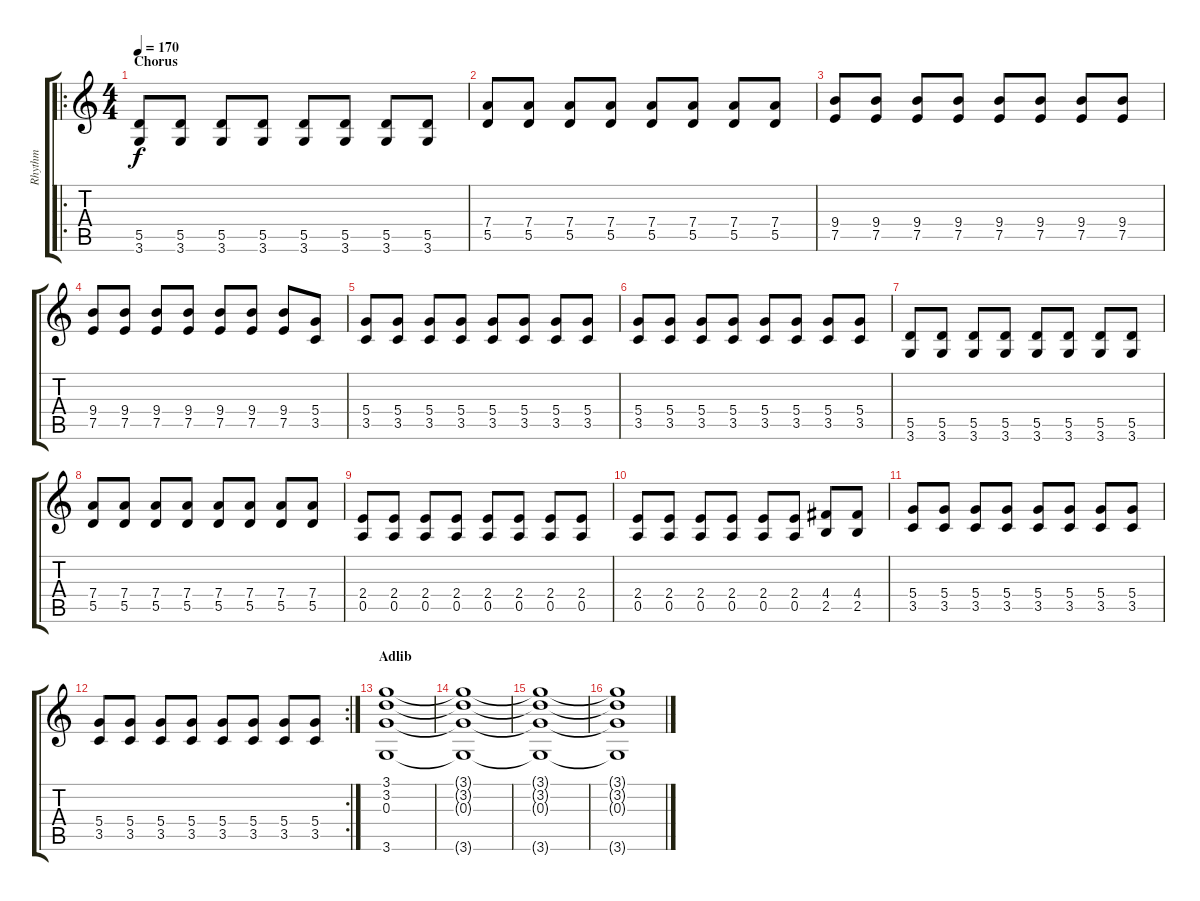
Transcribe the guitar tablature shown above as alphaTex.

\track ("Rhythm" "Rhythm") {instrument overdrivenguitar}
\staff {score tabs}
\tuning (E4 B3 G3 D3 A2 E2) {hide}
\ro
\ts (4 4)
\section ("" "Chorus")
\tempo 170
\clef g2
\ks c
(5.5 3.6).8{dy f} (5.5 3.6).8 (5.5 3.6).8 (5.5 3.6).8 (5.5 3.6).8 (5.5 3.6).8 (5.5 3.6).8 (5.5 3.6).8 |
(7.4 5.5).8 (7.4 5.5).8 (7.4 5.5).8 (7.4 5.5).8 (7.4 5.5).8 (7.4 5.5).8 (7.4 5.5).8 (7.4 5.5).8 |
(9.4 7.5).8 (9.4 7.5).8 (9.4 7.5).8 (9.4 7.5).8 (9.4 7.5).8 (9.4 7.5).8 (9.4 7.5).8 (9.4 7.5).8 |
(9.4 7.5).8 (9.4 7.5).8 (9.4 7.5).8 (9.4 7.5).8 (9.4 7.5).8 (9.4 7.5).8 (9.4 7.5).8 (5.4 3.5).8 |
(5.4 3.5).8 (5.4 3.5).8 (5.4 3.5).8 (5.4 3.5).8 (5.4 3.5).8 (5.4 3.5).8 (5.4 3.5).8 (5.4 3.5).8 |
(5.4 3.5).8 (5.4 3.5).8 (5.4 3.5).8 (5.4 3.5).8 (5.4 3.5).8 (5.4 3.5).8 (5.4 3.5).8 (5.4 3.5).8 |
(5.5 3.6).8 (5.5 3.6).8 (5.5 3.6).8 (5.5 3.6).8 (5.5 3.6).8 (5.5 3.6).8 (5.5 3.6).8 (5.5 3.6).8 |
(7.4 5.5).8 (7.4 5.5).8 (7.4 5.5).8 (7.4 5.5).8 (7.4 5.5).8 (7.4 5.5).8 (7.4 5.5).8 (7.4 5.5).8 |
(2.4 0.5).8 (2.4 0.5).8 (2.4 0.5).8 (2.4 0.5).8 (2.4 0.5).8 (2.4 0.5).8 (2.4 0.5).8 (2.4 0.5).8 |
(2.4 0.5).8 (2.4 0.5).8 (2.4 0.5).8 (2.4 0.5).8 (2.4 0.5).8 (2.4 0.5).8 (4.4 2.5).8 (4.4 2.5).8 |
(5.4 3.5).8 (5.4 3.5).8 (5.4 3.5).8 (5.4 3.5).8 (5.4 3.5).8 (5.4 3.5).8 (5.4 3.5).8 (5.4 3.5).8 |
\rc 2
(5.4 3.5).8 (5.4 3.5).8 (5.4 3.5).8 (5.4 3.5).8 (5.4 3.5).8 (5.4 3.5).8 (5.4 3.5).8 (5.4 3.5).8 |
\section ("" "Adlib")
(3.1 3.2 0.3 3.6).1 |
(3.1{t} 3.2{t} 0.3{t} 3.6{t}).1 |
(3.1{t} 3.2{t} 0.3{t} 3.6{t}).1 |
(3.1{t} 3.2{t} 0.3{t} 3.6{t}).1
